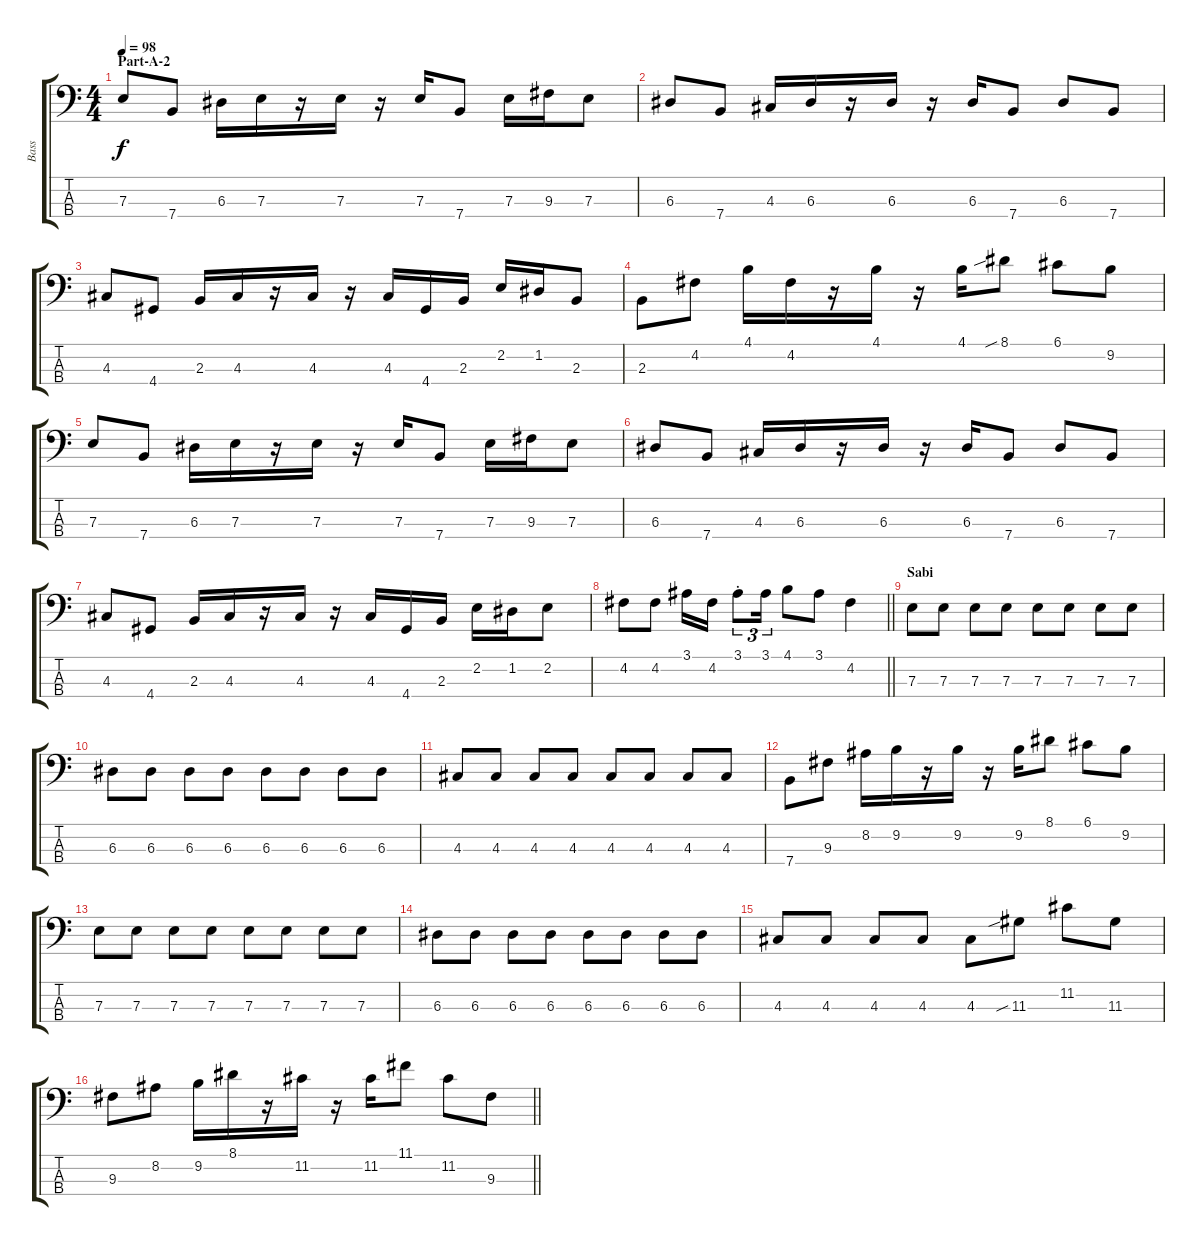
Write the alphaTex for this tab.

\track ("Bass" "Bass") {instrument electricbassfinger}
\staff {score tabs}
\tuning (G2 D2 A1 E1) {hide}
\ts (4 4)
\section ("" "Part-A-2")
\tempo 98
\clef f4
\ks c
7.3.8{dy f} 7.4.8 6.3.16 7.3.16 r.16 7.3.16 r.16 7.3.16 7.4.8 7.3.16 9.3.16 7.3.8 |
6.3.8 7.4.8 4.3.16 6.3.16 r.16 6.3.16 r.16 6.3.16 7.4.8 6.3.8 7.4.8 |
4.3.8 4.4.8 2.3.16 4.3.16 r.16 4.3.16 r.16 4.3.16 4.4.16 2.3.16 2.2.16 1.2.16 2.3.8 |
2.3.8 4.2.8 4.1.16 4.2.16 r.16 4.1.16 r.16 4.1.16 8.1{sib}.8 6.1.8 9.2.8 |
7.3.8 7.4.8 6.3.16 7.3.16 r.16 7.3.16 r.16 7.3.16 7.4.8 7.3.16 9.3.16 7.3.8 |
6.3.8 7.4.8 4.3.16 6.3.16 r.16 6.3.16 r.16 6.3.16 7.4.8 6.3.8 7.4.8 |
4.3.8 4.4.8 2.3.16 4.3.16 r.16 4.3.16 r.16 4.3.16 4.4.16 2.3.16 2.2.16 1.2.16 2.2.8 |
\barLineRight lightlight
4.2.8 4.2.8 3.1.16 4.2.16 3.1{st}.8{tu (3 2)} 3.1.16{tu (3 2)} 4.1.8 3.1.8 4.2.4 |
\section ("" "Sabi")
7.3.8 7.3.8 7.3.8 7.3.8 7.3.8 7.3.8 7.3.8 7.3.8 |
6.3.8 6.3.8 6.3.8 6.3.8 6.3.8 6.3.8 6.3.8 6.3.8 |
4.3.8 4.3.8 4.3.8 4.3.8 4.3.8 4.3.8 4.3.8 4.3.8 |
7.4.8 9.3.8 8.2.16 9.2.16 r.16 9.2.16 r.16 9.2.16 8.1.8 6.1.8 9.2.8 |
7.3.8 7.3.8 7.3.8 7.3.8 7.3.8 7.3.8 7.3.8 7.3.8 |
6.3.8 6.3.8 6.3.8 6.3.8 6.3.8 6.3.8 6.3.8 6.3.8 |
4.3.8 4.3.8 4.3.8 4.3.8 4.3.8 11.3{sib}.8 11.2.8 11.3.8 |
\barLineRight lightlight
9.3.8 8.2.8 9.2.16 8.1.16 r.16 11.2.16 r.16 11.2.16 11.1.8 11.2.8 9.3.8
